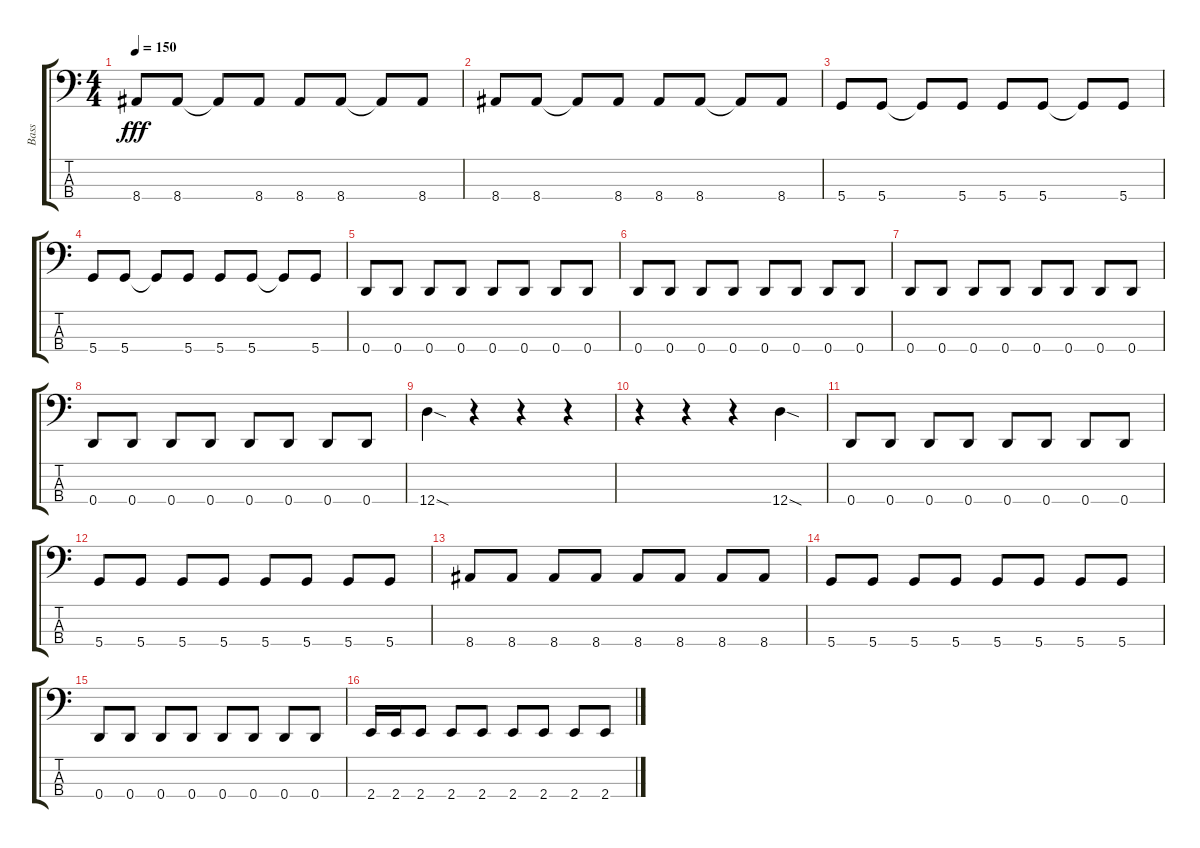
\track ("Bass" "Bass") {instrument electricbasspick}
\staff {score tabs}
\tuning (G2 D2 A1 D1) {hide}
\ts (4 4)
\tempo 150
\clef f4
\ks c
8.4.8{dy fff} 8.4.8 8.4{t}.8 8.4.8 8.4.8 8.4.8 8.4{t}.8 8.4.8 |
8.4.8 8.4.8 8.4{t}.8 8.4.8 8.4.8 8.4.8 8.4{t}.8 8.4.8 |
5.4.8 5.4.8 5.4{t}.8 5.4.8 5.4.8 5.4.8 5.4{t}.8 5.4.8 |
5.4.8 5.4.8 5.4{t}.8 5.4.8 5.4.8 5.4.8 5.4{t}.8 5.4.8 |
0.4.8 0.4.8 0.4.8 0.4.8 0.4.8 0.4.8 0.4.8 0.4.8 |
0.4.8 0.4.8 0.4.8 0.4.8 0.4.8 0.4.8 0.4.8 0.4.8 |
0.4.8 0.4.8 0.4.8 0.4.8 0.4.8 0.4.8 0.4.8 0.4.8 |
0.4.8 0.4.8 0.4.8 0.4.8 0.4.8 0.4.8 0.4.8 0.4.8 |
12.4{sod}.4 r.4 r.4 r.4 |
r.4 r.4 r.4 12.4{sod}.4 |
0.4.8 0.4.8 0.4.8 0.4.8 0.4.8 0.4.8 0.4.8 0.4.8 |
5.4.8 5.4.8 5.4.8 5.4.8 5.4.8 5.4.8 5.4.8 5.4.8 |
8.4.8 8.4.8 8.4.8 8.4.8 8.4.8 8.4.8 8.4.8 8.4.8 |
5.4.8 5.4.8 5.4.8 5.4.8 5.4.8 5.4.8 5.4.8 5.4.8 |
0.4.8 0.4.8 0.4.8 0.4.8 0.4.8 0.4.8 0.4.8 0.4.8 |
2.4.16 2.4.16 2.4.8 2.4.8 2.4.8 2.4.8 2.4.8 2.4.8 2.4.8
